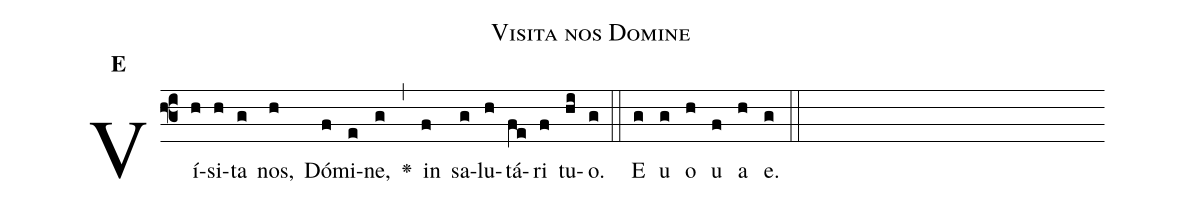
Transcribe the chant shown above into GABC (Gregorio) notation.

name:Visita nos Domine;
office-part:Antiphona;
mode:E;
%%
initial-style: 1;
name: Visita nos Domine;
book: Psalterium currens, p. 174;
occasion: Psalterium Hebdomada II Sabbato;
office-part: Officium Lectionis Ant 1;
user-notes: ;
commentary: ;
annotation: E;
centering-scheme: english;
fontsize: 12;
font: OFLSortsMillGoudy;
height: 11;
width: 4.5;
%%
(f3)Ví(h)si(h)ta(g) nos,(h) Dó(f)mi(e)ne,(g) <v>\greheightstar</v>(,) in(f) sa(g)lu(h)tá(fe)ri(f) tu(hi)o.(g) (::)
E(g) u(g) o(h) u(f) a(h) e.(g) (::)
